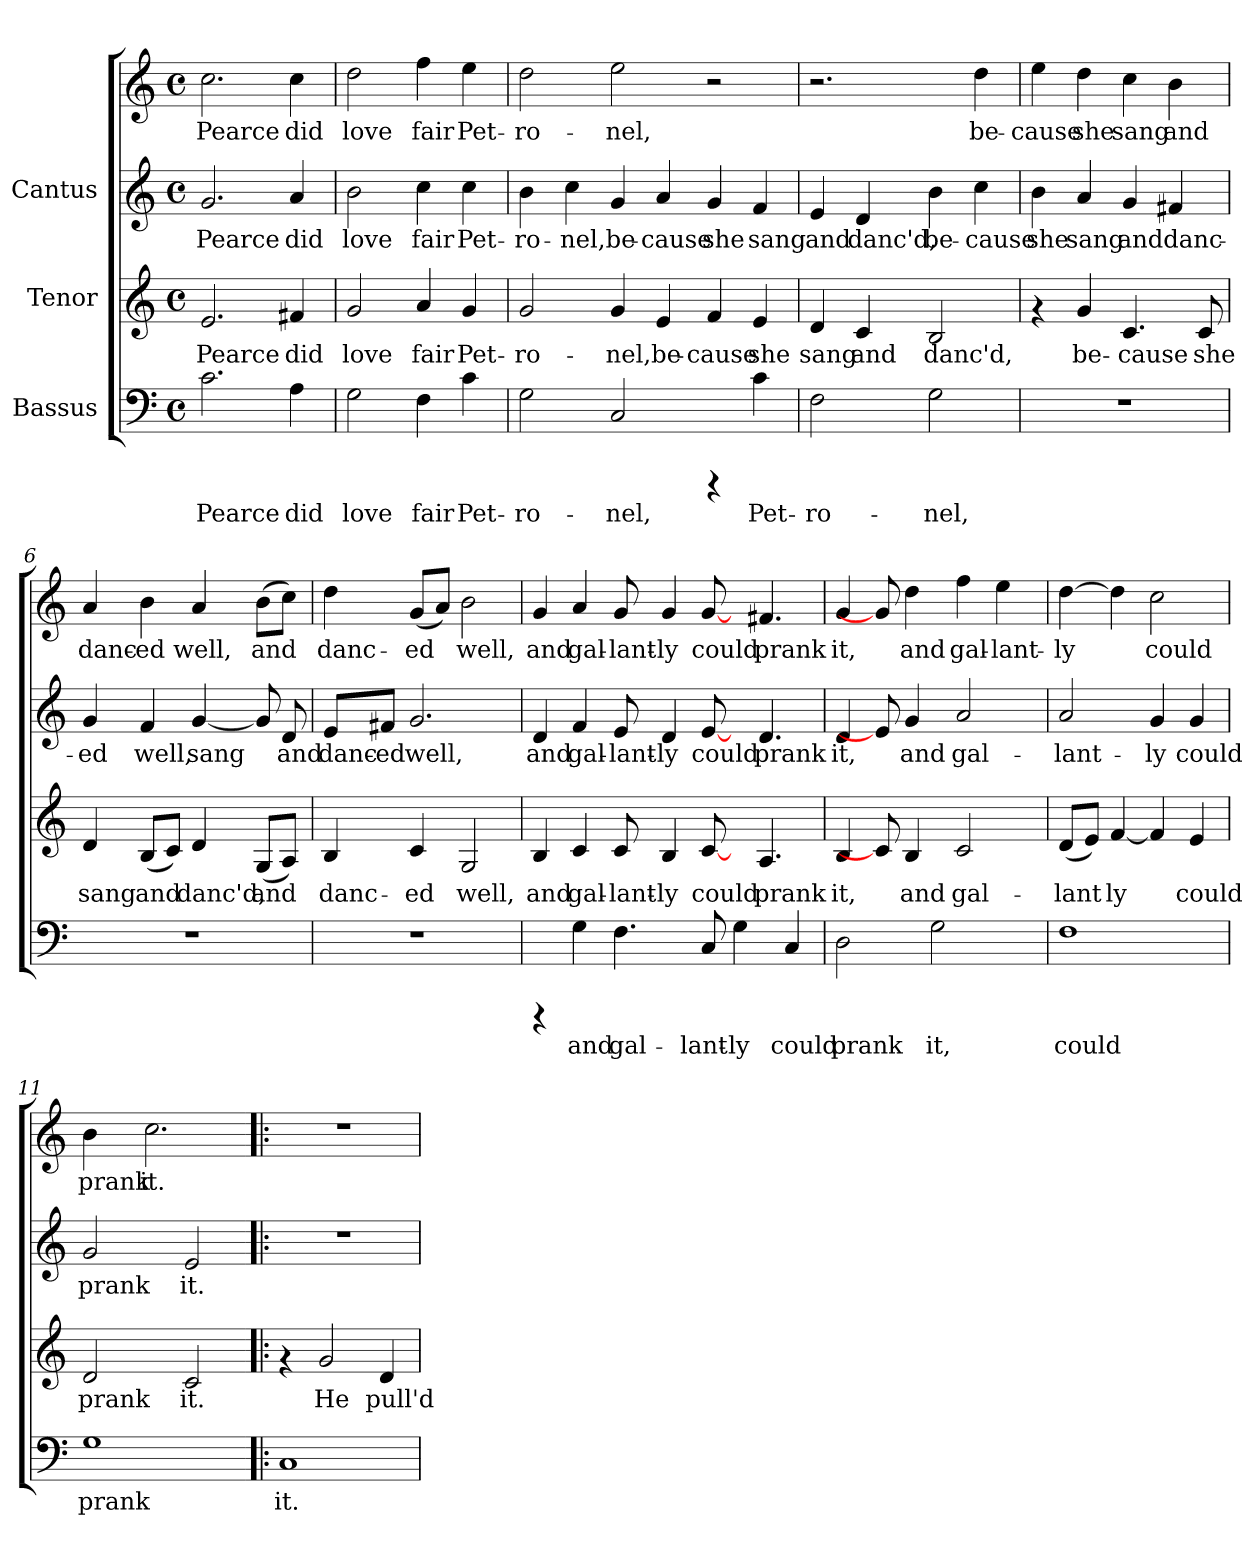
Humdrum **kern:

**kern	**text	**kern	**text	**kern	**text	**kern	**text
*part3	*part3	*part2	*part2	*part1	*part1	*part1	*part1
*staff4	*staff4	*staff3	*staff3	*staff2	*staff2	*staff1	*staff1
*I"Bassus	*	*I"Tenor	*	*I"Cantus	*	*	*
!!LO:PB:g=z
*stria5	*	*stria5	*	*stria5	*	*stria5	*
*clefF4	*	*clefG2	*	*clefG2	*	*clefG2	*
*M4/4	*	*M4/4	*	*M4/4	*	*M4/4	*
*met(c)	*	*met(c)	*	*met(c)	*	*met(c)	*
*MM144	*	*MM144	*	*MM144	*	*MM144	*
=1	=1	=1	=1	=1	=1	=1	=1
!	!LO:LY:b:cj	!	!LO:LY:b:cj	!	!LO:LY:b:cj	!	!LO:LY:b:cj
2.c\	Pearce	2.e/	Pearce	2.g/	Pearce	2.cc\	Pearce
!	!LO:LY:b:cj	!	!LO:LY:b:cj	!	!LO:LY:b:cj	!	!LO:LY:b:cj
4A\	did	4f#X/	did	4a/	did	4cc\	did
=2	=2	=2	=2	=2	=2	=2	=2
!	!LO:LY:b:cj	!	!LO:LY:b:cj	!	!LO:LY:b:cj	!	!LO:LY:b:cj
2G\	love	2g/	love	2b\	-love	2dd\	love
!	!LO:LY:b:cj	!	!LO:LY:b:cj	!	!LO:LY:b:cj	!	!LO:LY:b:cj
4F\	fair	4a/	fair	4cc\	fair	4ff\	fair
!	!LO:LY:b:cj	!	!LO:LY:b:cj	!	!LO:LY:b:cj	!	!LO:LY:b:cj
4c\	Pet-	4g/	Pet-	4cc\	Pet-	4ee\	Pet-
=3	=3	=3	=3	=3	=3	=3	=3
!	!LO:LY:b:cj	!	!LO:LY:b:cj	!	!LO:LY:b:cj	!	!LO:LY:b:cj
2G\	-ro-	2g/	-ro-	4b\	ro-	2dd\	-ro-
!	!	!	!	!	!LO:LY:b:cj	!	!
.	.	.	.	4cc\	-nel,	.	.
!	!LO:LY:b:cj	!	!LO:LY:b:cj	!	!LO:LY:b:cj	!	!LO:LY:b:cj
2C/	-nel,	4g/	-nel,	4g/	be-	2ee\	-nel,
!	!	!	!LO:LY:b:cj	!	!LO:LY:b:cj	!	!
.	.	4e/	be-	4a/	-cause	.	.
!	!	!	!LO:LY:b:cj	!	!LO:LY:b:cj	!	!
4rCCC	.	4f/	-cause	4g/	she	2r	.
!	!LO:LY:b:cj	!	!LO:LY:b:cj	!	!LO:LY:b:cj	!	!
4c\	Pet-	4e/	she	4f/	sang	.	.
=4	=4	=4	=4	=4	=4	=4	=4
!	!LO:LY:b:cj	!	!LO:LY:b:cj	!	!LO:LY:b:cj	!	!
2F\	-ro-	4d/	sang	4e/	-and	2.r	.
!	!	!	!LO:LY:b:cj	!	!LO:LY:b:cj	!	!
.	.	4c/	and	4d/	danc'd,	.	.
!	!LO:LY:b:cj	!	!LO:LY:b:cj	!	!LO:LY:b:cj	!	!
2G\	-nel,	2B/	danc'd,	4b\	be-	.	.
!	!	!	!	!	!LO:LY:b:cj	!	!LO:LY:b:cj
.	.	.	.	4cc\	-cause	4dd\	be-
!!LO:LB:g=z
=5	=5	=5	=5	=5	=5	=5	=5
!	!	!	!	!	!LO:LY:b:cj	!	!LO:LY:b:cj
1r	.	4rf	.	4b\	she	4ee\	cause
!	!	!	!LO:LY:b:cj	!	!LO:LY:b:cj	!	!LO:LY:b:cj
.	.	4g/	be-	4a/	sang	4dd\	she
!	!	!	!LO:LY:b:cj	!	!LO:LY:b:cj	!	!LO:LY:b:cj
.	.	4.c/	-cause	4g/	and	4cc\	sang
!	!	!	!	!	!LO:LY:b:cj	!	!LO:LY:b:cj
.	.	.	.	4f#X/	danc-	4b\	and
!	!	!	!LO:LY:b:cj	!	!	!	!
.	.	8c/	she	.	.	.	.
!!LO:LB:g=z
=6	=6	=6	=6	=6	=6	=6	=6
!	!	!	!LO:LY:b:cj	!	!LO:LY:b:cj	!	!LO:LY:b:cj
1r	.	4d/	sang	4g/	ed	4a/	-danc-
!	!	!	!LO:LY:b:cj	!	!LO:LY:b:cj	!	!LO:LY:b:cj
.	.	(<8B/L	and	4f/	well,	4b\	-ed
!	!	!	!LO:LY:b:cj	!	!	!	!
.	.	8c/J)	.	.	.	.	.
!	!	!	!LO:LY:b:cj	!	!LO:LY:b:cj	!	!LO:LY:b:cj
.	.	4d/	danc'd,	[<4g/	sang	4a/	well,
!	!	!	!LO:LY:b:cj	!	!LO:LY:b:cj	!	!LO:LY:b:cj
.	.	(<8G/L	and	8g/]	.	(>8b\L	and
!	!	!	!LO:LY:b:cj	!	!LO:LY:b:cj	!	!LO:LY:b:cj
.	.	8A/J)	.	8d/	and	8cc\J)	.
=7	=7	=7	=7	=7	=7	=7	=7
!	!	!	!LO:LY:b:cj	!	!LO:LY:b:cj	!	!LO:LY:b:cj
1r	.	4B/	danc-	8e/L	danc-	4dd\	danc-
!	!	!	!	!	!LO:LY:b:cj	!	!
.	.	.	.	8f#X/J	-ed	.	.
!	!	!	!LO:LY:b:cj	!	!LO:LY:b:cj	!	!LO:LY:b:cj
.	.	4c/	-ed	2.g/	well,	(<8g/L	-ed
!	!	!	!	!	!	!	!LO:LY:b:cj
.	.	.	.	.	.	8a/J)	.
!	!	!	!LO:LY:b:cj	!	!	!	!LO:LY:b:cj
.	.	2G/	well,	.	.	2b\	well,
=8	=8	=8	=8	=8	=8	=8	=8
!	!	!	!LO:LY:b:cj	!	!LO:LY:b:cj	!	!LO:LY:b:cj
4rCCC	.	4B/	and	4d/	and	4g/	and
!	!LO:LY:b:cj	!	!LO:LY:b:cj	!	!LO:LY:b:cj	!	!LO:LY:b:cj
4G\	and	4c/	gal-	4f/	gal-	4a/	gal-
!	!LO:LY:b:cj	!	!LO:LY:b:cj	!	!LO:LY:b:cj	!	!LO:LY:b:cj
4.F\	gal-	8c/	-lant-	8e/	-lant-	8g/	-lant-
!	!	!	!LO:LY:b:cj	!	!LO:LY:b:cj	!	!LO:LY:b:cj
.	.	4B/	-ly	4d/	-ly	4g/	-ly
!	!LO:LY:b:cj	!	!LO:LY:b:cj	!	!LO:LY:b:cj	!	!LO:LY:b:cj
8C/	-lant-	[8c/	could	[8e/	could	[8g/	could
!	!LO:LY:b:cj	!	!	!	!	!	!
4G\	-ly	8ryy	.	8ryy	.	8ryy	.
!	!	!	!LO:LY:b:cj	!	!LO:LY:b:cj	!	!LO:LY:b:cj
.	.	4.A/	prank	4.d/	prank	4.f#X/	prank
!	!LO:LY:b:cj	!	!	!	!	!	!
4C/	could	.	.	.	.	.	.
!!LO:PB:g=z
=9	=9	=9	=9	=9	=9	=9	=9
!	!LO:LY:b:cj	!	!LO:LY:b:cj	!	!LO:LY:b:cj	!	!LO:LY:b:cj
2D\	prank	4B/	it,	4d/	-it,	4g/	it,
.	.	8c/]	.	8e/]	.	8g/]	.
!	!	!	!LO:LY:b:cj	!	!LO:LY:b:cj	!	!LO:LY:b:cj
.	.	4B/	and	4g/	and	4dd\	and
!	!LO:LY:b:cj	!	!	!	!	!	!
2G\	it,	.	.	.	.	.	.
!	!	!	!LO:LY:b:cj	!	!LO:LY:b:cj	!	!LO:LY:b:cj
.	.	2c/	gal-	2a/	gal-	4ff\	gal-
!	!	!	!	!	!	!	!LO:LY:b:cj
.	.	.	.	.	.	4ee\	-lant-
8ryy	.	.	.	.	.	.	.
=10	=10	=10	=10	=10	=10	=10	=10
!	!LO:LY:b:cj	!	!LO:LY:b:cj	!	!LO:LY:b:cj	!	!LO:LY:b:cj
1F	could	(<8d/L	-lant-	2a/	lant-	[>4dd\	-ly
!	!	!	!LO:LY:b:cj	!	!	!	!
.	.	8e/J)	-	.	.	.	.
!	!	!	!LO:LY:b:cj	!	!	!	!LO:LY:b:cj
.	.	[<4f/	ly	.	.	4dd\]	.
!	!	!	!LO:LY:b:cj	!	!LO:LY:b:cj	!	!LO:LY:b:cj
.	.	4f/]	.	4g/	-ly	2cc\	could
!	!	!	!LO:LY:b:cj	!	!LO:LY:b:cj	!	!
.	.	4e/	could	4g/	could	.	.
=11	=11	=11	=11	=11	=11	=11	=11
!	!LO:LY:b:cj	!	!LO:LY:b:cj	!	!LO:LY:b:cj	!	!LO:LY:b:cj
1G	prank	2d/	prank	2g/	prank	4b\	prank
!	!	!	!	!	!	!	!LO:LY:b:cj
.	.	.	.	.	.	2.cc\	it.
!	!	!	!LO:LY:b:cj	!	!LO:LY:b:cj	!	!
.	.	2c/	it.	2e/	it.	.	.
=12!|:	=12!|:	=12!|:	=12!|:	=12!|:	=12!|:	=12!|:	=12!|:
!	!LO:LY:b:cj	!	!	!	!	!	!
1C	it.	4rf	.	1r	.	1r	.
!	!	!	!LO:LY:b:cj	!	!	!	!
.	.	2g/	He	.	.	.	.
!	!	!	!LO:LY:b:cj	!	!	!	!
.	.	4d/	pull'd	.	.	.	.
=	=	=	=	=	=	=	=
*-	*-	*-	*-	*-	*-	*-	*-
